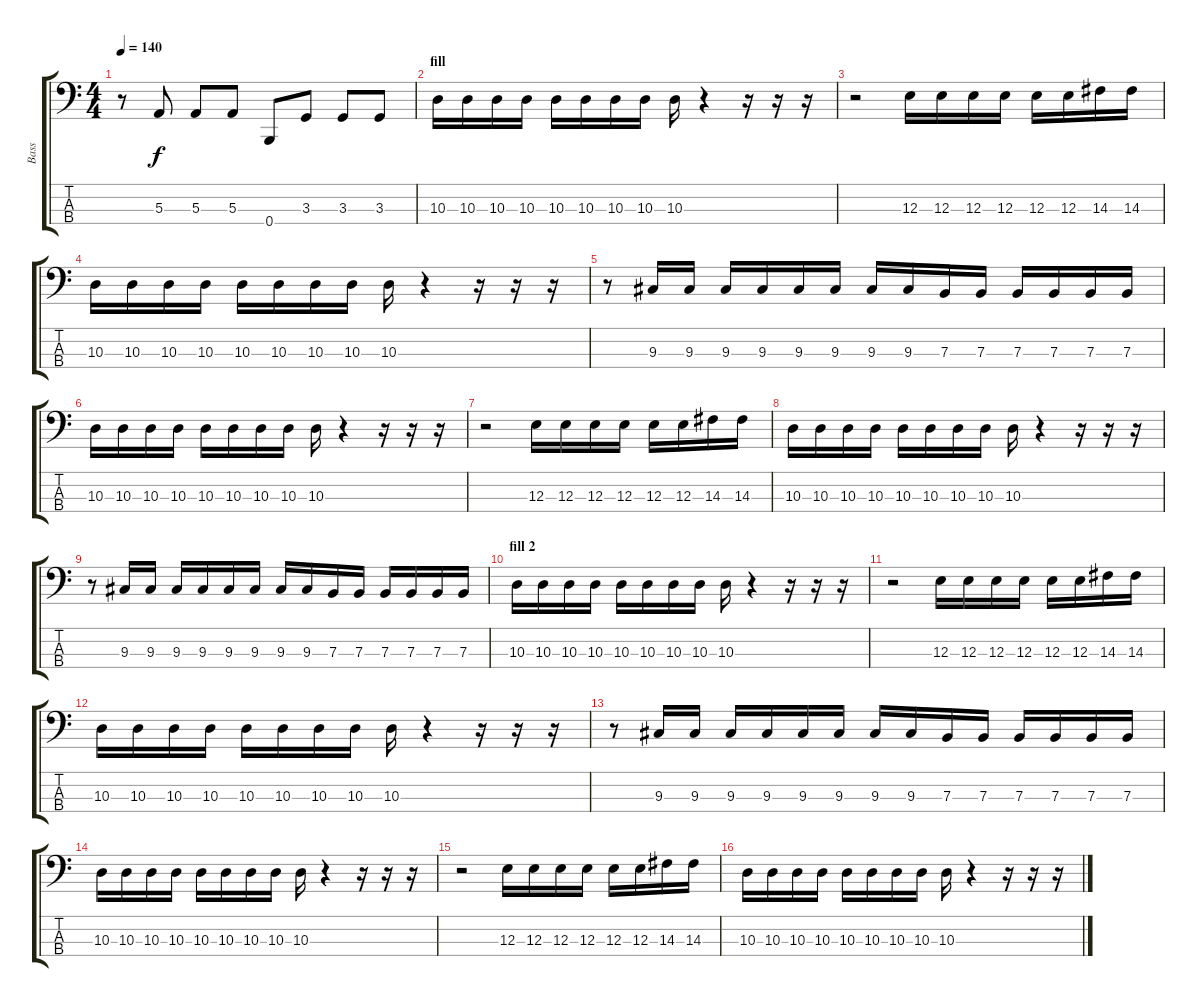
\track ("Bass" "Bass") {instrument electricbasspick}
\staff {score tabs}
\tuning (D2 A1 E1 B0) {hide}
\ts (4 4)
\tempo 140
\clef f4
\ks c
r.8{dy f} 5.3.8 5.3.8 5.3.8 0.4.8 3.3.8 3.3.8 3.3.8 |
\section ("" "fill")
10.3.16 10.3.16 10.3.16 10.3.16 10.3.16 10.3.16 10.3.16 10.3.16 10.3.16 r.4 r.16 r.16 r.16 |
r.2 12.3.16 12.3.16 12.3.16 12.3.16 12.3.16 12.3.16 14.3.16 14.3.16 |
10.3.16 10.3.16 10.3.16 10.3.16 10.3.16 10.3.16 10.3.16 10.3.16 10.3.16 r.4 r.16 r.16 r.16 |
r.8 9.3.16 9.3.16 9.3.16 9.3.16 9.3.16 9.3.16 9.3.16 9.3.16 7.3.16 7.3.16 7.3.16 7.3.16 7.3.16 7.3.16 |
10.3.16 10.3.16 10.3.16 10.3.16 10.3.16 10.3.16 10.3.16 10.3.16 10.3.16 r.4 r.16 r.16 r.16 |
r.2 12.3.16 12.3.16 12.3.16 12.3.16 12.3.16 12.3.16 14.3.16 14.3.16 |
10.3.16 10.3.16 10.3.16 10.3.16 10.3.16 10.3.16 10.3.16 10.3.16 10.3.16 r.4 r.16 r.16 r.16 |
r.8 9.3.16 9.3.16 9.3.16 9.3.16 9.3.16 9.3.16 9.3.16 9.3.16 7.3.16 7.3.16 7.3.16 7.3.16 7.3.16 7.3.16 |
\section ("" "fill 2")
10.3.16 10.3.16 10.3.16 10.3.16 10.3.16 10.3.16 10.3.16 10.3.16 10.3.16 r.4 r.16 r.16 r.16 |
r.2 12.3.16 12.3.16 12.3.16 12.3.16 12.3.16 12.3.16 14.3.16 14.3.16 |
10.3.16 10.3.16 10.3.16 10.3.16 10.3.16 10.3.16 10.3.16 10.3.16 10.3.16 r.4 r.16 r.16 r.16 |
r.8 9.3.16 9.3.16 9.3.16 9.3.16 9.3.16 9.3.16 9.3.16 9.3.16 7.3.16 7.3.16 7.3.16 7.3.16 7.3.16 7.3.16 |
10.3.16 10.3.16 10.3.16 10.3.16 10.3.16 10.3.16 10.3.16 10.3.16 10.3.16 r.4 r.16 r.16 r.16 |
r.2 12.3.16 12.3.16 12.3.16 12.3.16 12.3.16 12.3.16 14.3.16 14.3.16 |
10.3.16 10.3.16 10.3.16 10.3.16 10.3.16 10.3.16 10.3.16 10.3.16 10.3.16 r.4 r.16 r.16 r.16
